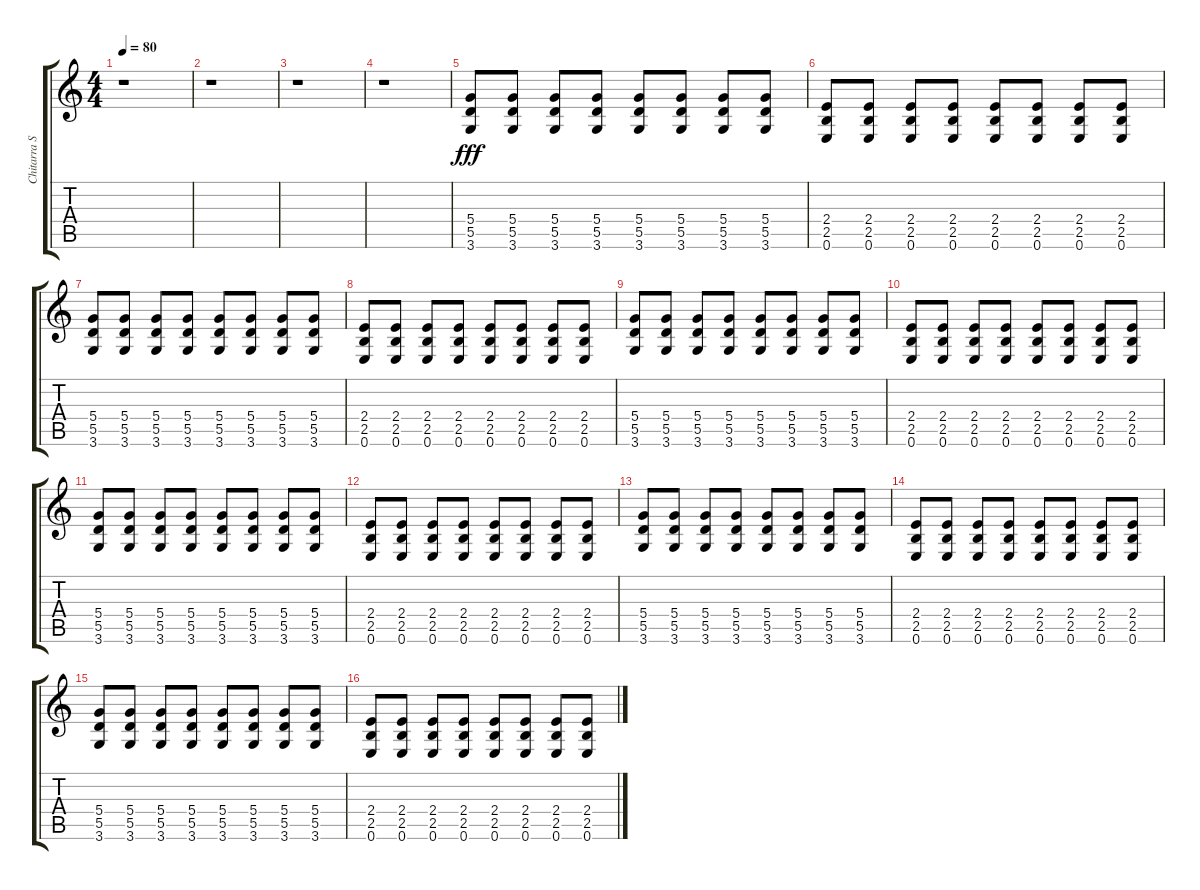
\track ("Chitarra Strofe" "Chitarra S") {instrument electricguitarmuted}
\staff {score tabs}
\tuning (E4 B3 G3 D3 A2 E2) {hide}
\ts (4 4)
\tempo 80
\clef g2
\ks c
r.1{dy fff} |
r.1 |
r.1 |
r.1 |
(5.4 5.5 3.6).8{volume 8 balance 8 instrument electricguitarmuted} (5.4 5.5 3.6).8 (5.4 5.5 3.6).8 (5.4 5.5 3.6).8 (5.4 5.5 3.6).8 (5.4 5.5 3.6).8 (5.4 5.5 3.6).8 (5.4 5.5 3.6).8 |
(2.4 2.5 0.6).8 (2.4 2.5 0.6).8 (2.4 2.5 0.6).8 (2.4 2.5 0.6).8 (2.4 2.5 0.6).8 (2.4 2.5 0.6).8 (2.4 2.5 0.6).8 (2.4 2.5 0.6).8 |
(5.4 5.5 3.6).8{volume 8 balance 8 instrument electricguitarmuted} (5.4 5.5 3.6).8 (5.4 5.5 3.6).8 (5.4 5.5 3.6).8 (5.4 5.5 3.6).8 (5.4 5.5 3.6).8 (5.4 5.5 3.6).8 (5.4 5.5 3.6).8 |
(2.4 2.5 0.6).8 (2.4 2.5 0.6).8 (2.4 2.5 0.6).8 (2.4 2.5 0.6).8 (2.4 2.5 0.6).8 (2.4 2.5 0.6).8 (2.4 2.5 0.6).8 (2.4 2.5 0.6).8 |
(5.4 5.5 3.6).8{volume 8 balance 8 instrument electricguitarmuted} (5.4 5.5 3.6).8 (5.4 5.5 3.6).8 (5.4 5.5 3.6).8 (5.4 5.5 3.6).8 (5.4 5.5 3.6).8 (5.4 5.5 3.6).8 (5.4 5.5 3.6).8 |
(2.4 2.5 0.6).8 (2.4 2.5 0.6).8 (2.4 2.5 0.6).8 (2.4 2.5 0.6).8 (2.4 2.5 0.6).8 (2.4 2.5 0.6).8 (2.4 2.5 0.6).8 (2.4 2.5 0.6).8 |
(5.4 5.5 3.6).8{volume 8 balance 8 instrument electricguitarmuted} (5.4 5.5 3.6).8 (5.4 5.5 3.6).8 (5.4 5.5 3.6).8 (5.4 5.5 3.6).8 (5.4 5.5 3.6).8 (5.4 5.5 3.6).8 (5.4 5.5 3.6).8 |
(2.4 2.5 0.6).8 (2.4 2.5 0.6).8 (2.4 2.5 0.6).8 (2.4 2.5 0.6).8 (2.4 2.5 0.6).8 (2.4 2.5 0.6).8 (2.4 2.5 0.6).8 (2.4 2.5 0.6).8 |
(5.4 5.5 3.6).8{volume 8 balance 8 instrument electricguitarmuted} (5.4 5.5 3.6).8 (5.4 5.5 3.6).8 (5.4 5.5 3.6).8 (5.4 5.5 3.6).8 (5.4 5.5 3.6).8 (5.4 5.5 3.6).8 (5.4 5.5 3.6).8 |
(2.4 2.5 0.6).8 (2.4 2.5 0.6).8 (2.4 2.5 0.6).8 (2.4 2.5 0.6).8 (2.4 2.5 0.6).8 (2.4 2.5 0.6).8 (2.4 2.5 0.6).8 (2.4 2.5 0.6).8 |
(5.4 5.5 3.6).8{volume 8 balance 8 instrument electricguitarmuted} (5.4 5.5 3.6).8 (5.4 5.5 3.6).8 (5.4 5.5 3.6).8 (5.4 5.5 3.6).8 (5.4 5.5 3.6).8 (5.4 5.5 3.6).8 (5.4 5.5 3.6).8 |
(2.4 2.5 0.6).8 (2.4 2.5 0.6).8 (2.4 2.5 0.6).8 (2.4 2.5 0.6).8 (2.4 2.5 0.6).8 (2.4 2.5 0.6).8 (2.4 2.5 0.6).8 (2.4 2.5 0.6).8
